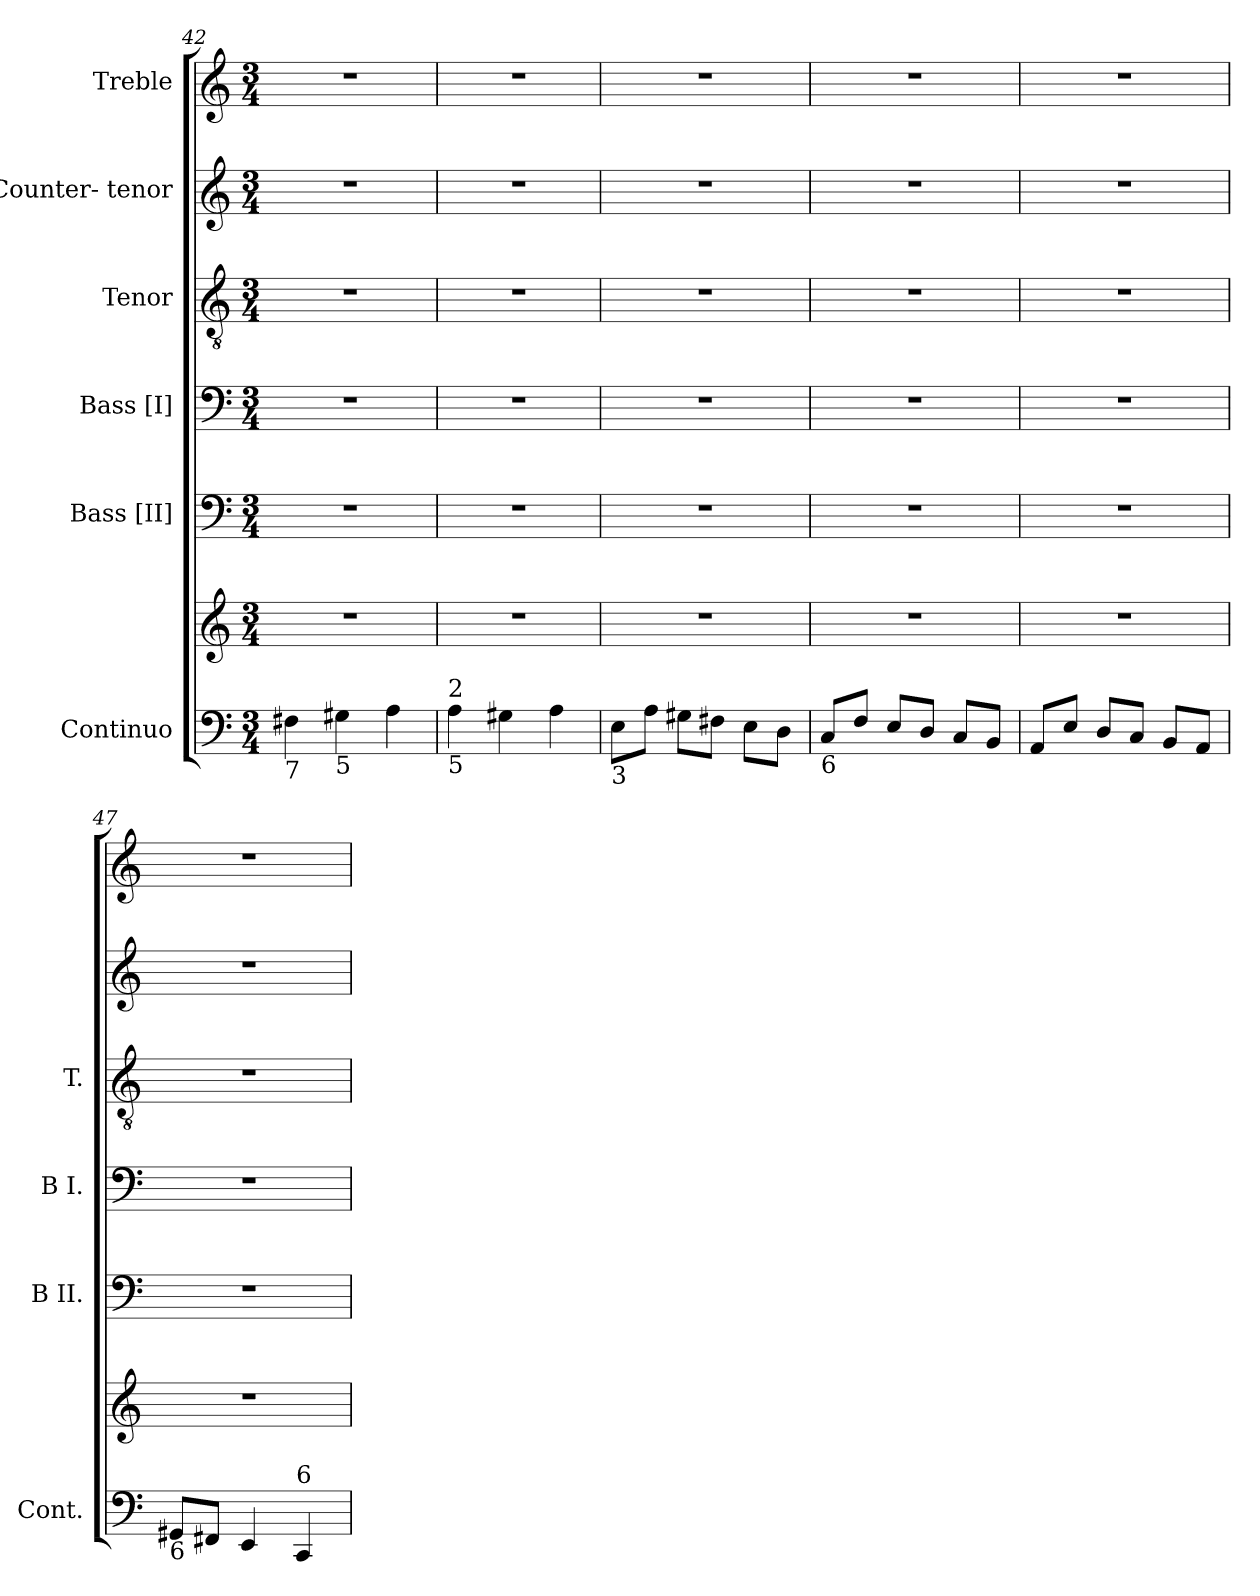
**kern	**kern	**kern	**kern	**kern	**kern	**kern
*part6	*part6	*part5	*part4	*part3	*part2	*part1
*staff7	*staff6	*staff5	*staff4	*staff3	*staff2	*staff1
*I"Continuo	*	*I"Bass [II]	*I"Bass [I]	*I"Tenor	*I"Counter- tenor	*I"Treble
*I'Cont.	*	*I'B II.	*I'B I.	*I'T.	*	*
*clefF4	*clefG2	*clefF4	*clefF4	*clefGv2	*clefG2	*clefG2
*	*	*	*	*ITrd7c12	*	*
*k[]	*k[]	*k[]	*k[]	*k[]	*k[]	*k[]
*C:	*C:	*C:	*C:	*C:	*C:	*C:
*M3/4	*M3/4	*M3/4	*M3/4	*M3/4	*M3/4	*M3/4
=42	=42	=42	=42	=42	=42	=42
!LO:TX:b:t=7	!	!	!	!	!	!
!	!LO:N:vis=1	!LO:N:vis=1	!LO:N:vis=1	!LO:N:vis=1	!LO:N:vis=1	!LO:N:vis=1
4F#Xi\	2.r	2.r	2.r	2.r	2.r	2.r
!LO:TX:b:t=5	!	!	!	!	!	!
4G#Xi\	.	.	.	.	.	.
4Ai\	.	.	.	.	.	.
!!LO:LB:g=z
=43	=43	=43	=43	=43	=43	=43
!LO:TX:b:t=5	!	!	!	!	!	!
!LO:TX:t=2	!	!	!	!	!	!
!	!LO:N:vis=1	!LO:N:vis=1	!LO:N:vis=1	!LO:N:vis=1	!LO:N:vis=1	!LO:N:vis=1
4Ai\	2.r	2.r	2.r	2.r	2.r	2.r
4G#Xi\	.	.	.	.	.	.
4Ai\	.	.	.	.	.	.
=44	=44	=44	=44	=44	=44	=44
!LO:TX:b:t=3	!	!	!	!	!	!
!	!LO:N:vis=1	!LO:N:vis=1	!LO:N:vis=1	!LO:N:vis=1	!LO:N:vis=1	!LO:N:vis=1
8Ei\L	2.r	2.r	2.r	2.r	2.r	2.r
8Ai\J	.	.	.	.	.	.
8G#Xi\L	.	.	.	.	.	.
8F#Xi\J	.	.	.	.	.	.
8Ei\L	.	.	.	.	.	.
8Di\J	.	.	.	.	.	.
=45	=45	=45	=45	=45	=45	=45
!LO:TX:b:t=6	!	!	!	!	!	!
!	!LO:N:vis=1	!LO:N:vis=1	!LO:N:vis=1	!LO:N:vis=1	!LO:N:vis=1	!LO:N:vis=1
8Ci/L	2.r	2.r	2.r	2.r	2.r	2.r
8Fi/J	.	.	.	.	.	.
8Ei/L	.	.	.	.	.	.
8Di/J	.	.	.	.	.	.
8Ci/L	.	.	.	.	.	.
8BBi/J	.	.	.	.	.	.
=46	=46	=46	=46	=46	=46	=46
!	!LO:N:vis=1	!LO:N:vis=1	!LO:N:vis=1	!LO:N:vis=1	!LO:N:vis=1	!LO:N:vis=1
8AAi/L	2.r	2.r	2.r	2.r	2.r	2.r
8Ei/J	.	.	.	.	.	.
8Di/L	.	.	.	.	.	.
8Ci/J	.	.	.	.	.	.
8BBi/L	.	.	.	.	.	.
8AAi/J	.	.	.	.	.	.
=47	=47	=47	=47	=47	=47	=47
!LO:TX:b:t=6	!	!	!	!	!	!
!	!LO:N:vis=1	!LO:N:vis=1	!LO:N:vis=1	!LO:N:vis=1	!LO:N:vis=1	!LO:N:vis=1
8GG#Xi/L	2.r	2.r	2.r	2.r	2.r	2.r
8FF#Xi/J	.	.	.	.	.	.
4EEi/	.	.	.	.	.	.
!LO:TX:a:t=6	!	!	!	!	!	!
4CCi/	.	.	.	.	.	.
=	=	=	=	=	=	=
*-	*-	*-	*-	*-	*-	*-
